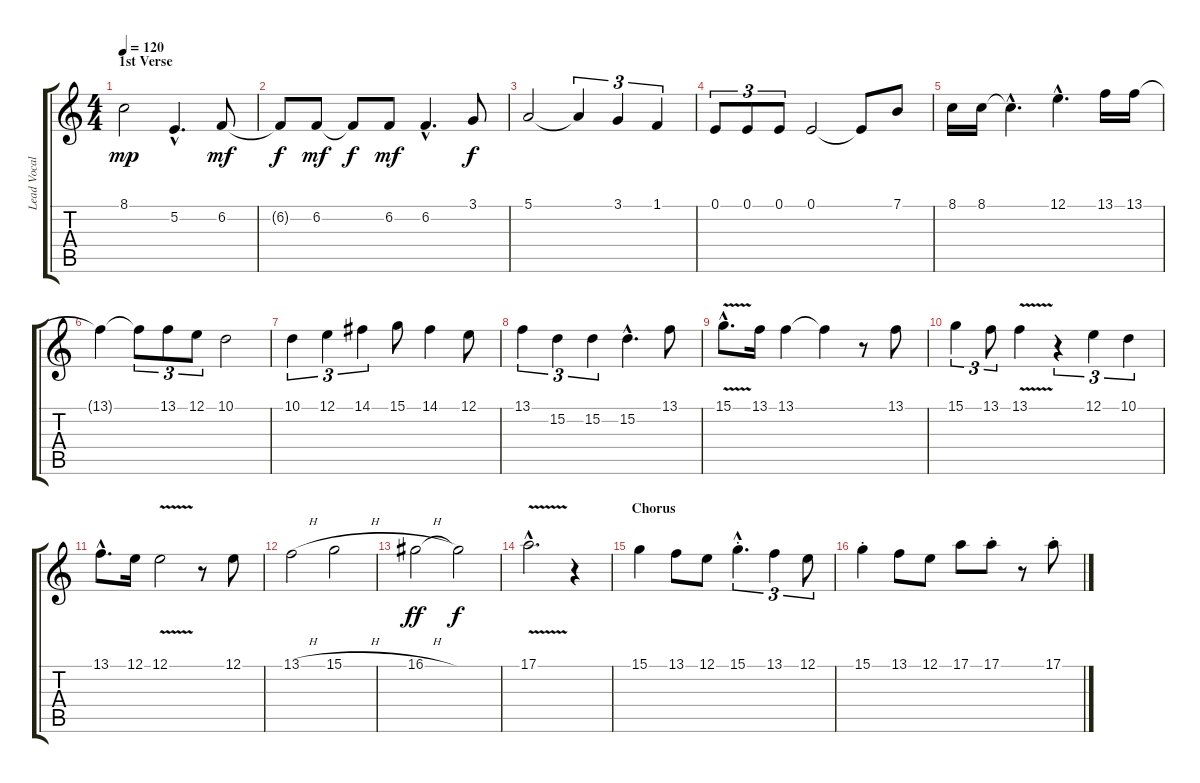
\track ("Lead Vocals" "Lead Vocal") {instrument lead6voice}
\staff {score tabs}
\tuning (E4 B3 G3 D3 A2 E2) {hide}
\ts (4 4)
\section ("" "1st Verse")
\tempo 120
\clef g2
\ks c
8.1.2{lyrics (0 "") lyrics (1 "") lyrics (2 "") lyrics (3 "") lyrics (4 "") dy mp} 5.2{hac}.4{d} 6.2.8{dy mf} |
6.2{t}.8{dy f} 6.2.8{dy mf} 6.2{t}.8{dy f} 6.2.8{dy mf} 6.2{hac}.4{d} 3.1.8{dy f} |
5.1.2 5.1{t}.4{tu (3 2)} 3.1.4{tu (3 2)} 1.1.4{tu (3 2)} |
0.1.8{tu (3 2)} 0.1.8{tu (3 2)} 0.1.8{tu (3 2)} 0.1.2 0.1{t}.8 7.1.8 |
8.1.16 8.1.16 8.1{hac t}.4{d} 12.1{hac}.4{d} 13.1.16 13.1.16 |
13.1{t}.4 13.1{t}.8{tu (3 2)} 13.1.8{tu (3 2)} 12.1.8{tu (3 2)} 10.1.2 |
10.1.4{tu (3 2)} 12.1.4{tu (3 2)} 14.1.4{tu (3 2)} 15.1.8 14.1.4 12.1.8 |
13.1.4{tu (3 2)} 15.2.4{tu (3 2)} 15.2.4{tu (3 2)} 15.2{hac}.4{d} 13.1.8 |
15.1{v hac}.8{d} 13.1.16 13.1.4 13.1{t}.4 r.8 13.1.8 |
15.1.4{tu (3 2)} 13.1.8{tu (3 2)} 13.1{v}.4 r.4{tu (3 2)} 12.1.4{tu (3 2)} 10.1.4{tu (3 2)} |
13.1{hac}.8{d} 12.1.16 12.1{v}.2 r.8 12.1.8 |
13.1{h}.2 15.1{h}.2 |
16.1{h}.2{dy ff} 16.1{t}.2{dy f} |
17.1{v hac}.2{d} r.4 |
\section ("" "Chorus")
15.1.4 13.1.8 12.1.8 15.1{hac st}.4{d tu (3 2)} 13.1.4{tu (3 2)} 12.1.8{tu (3 2)} |
15.1{st}.4 13.1.8 12.1.8 17.1.8 17.1{st}.8 r.8 17.1{st}.8
